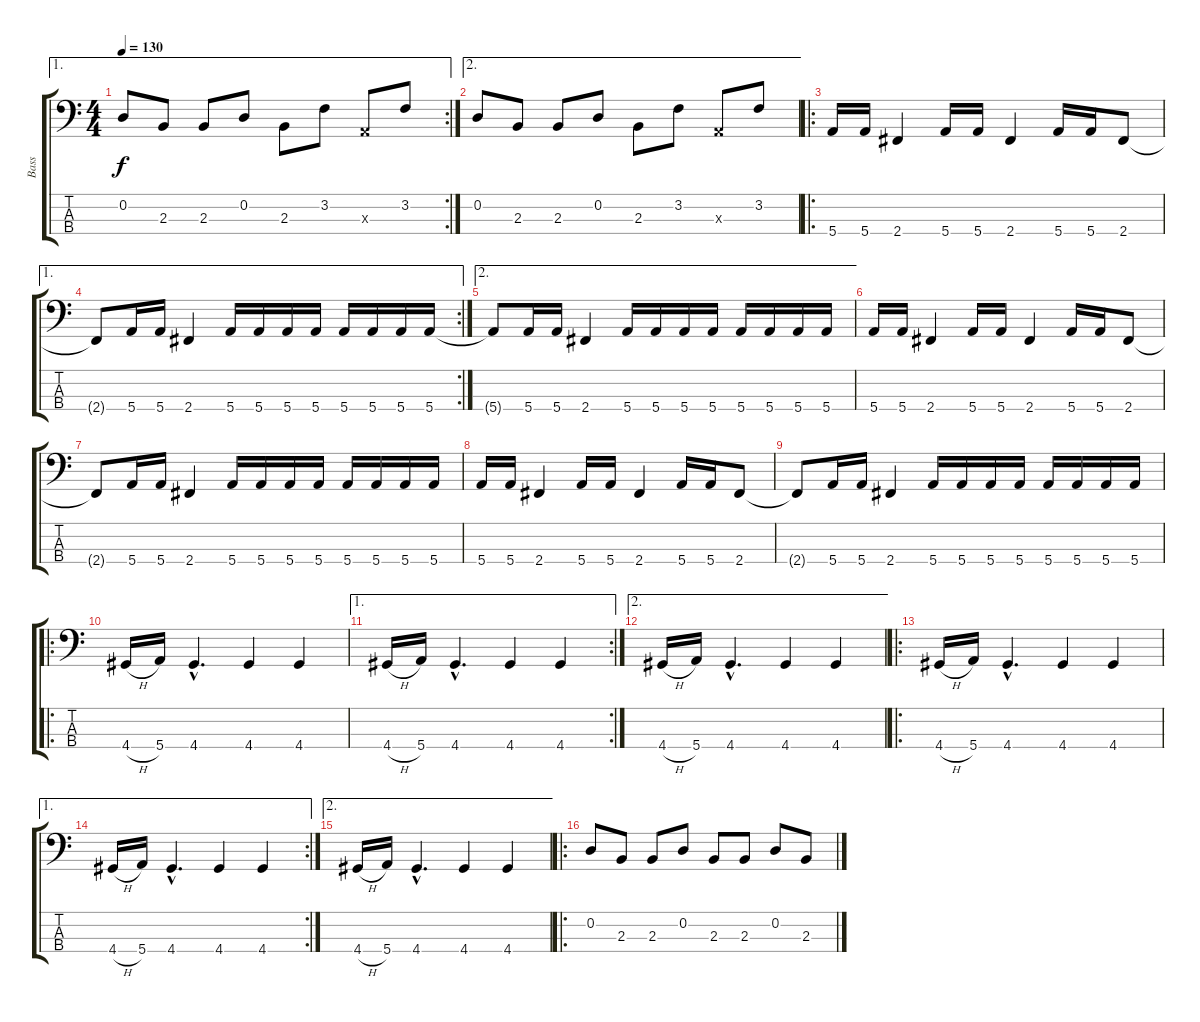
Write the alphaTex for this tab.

\track ("Bass" "Bass") {instrument electricbassfinger}
\staff {score tabs}
\tuning (G2 D2 A1 E1) {hide}
\ae 1
\rc 2
\ts (4 4)
\tempo 130
\clef f4
\ks c
0.2.8{dy f} 2.3.8 2.3.8 0.2.8 2.3.8 3.2.8 0.3{x}.8 3.2.8 |
\ae 2
0.2.8 2.3.8 2.3.8 0.2.8 2.3.8 3.2.8 0.3{x}.8 3.2.8 |
\ro
5.4.16 5.4.16 2.4.4 5.4.16 5.4.16 2.4.4 5.4.16 5.4.16 2.4.8 |
\ae 1
\rc 2
2.4{t}.8 5.4.16 5.4.16 2.4.4 5.4.16 5.4.16 5.4.16 5.4.16 5.4.16 5.4.16 5.4.16 5.4.16 |
\ae 2
5.4{t}.8 5.4.16 5.4.16 2.4.4 5.4.16 5.4.16 5.4.16 5.4.16 5.4.16 5.4.16 5.4.16 5.4.16 |
5.4.16 5.4.16 2.4.4 5.4.16 5.4.16 2.4.4 5.4.16 5.4.16 2.4.8 |
2.4{t}.8 5.4.16 5.4.16 2.4.4 5.4.16 5.4.16 5.4.16 5.4.16 5.4.16 5.4.16 5.4.16 5.4.16 |
5.4.16 5.4.16 2.4.4 5.4.16 5.4.16 2.4.4 5.4.16 5.4.16 2.4.8 |
2.4{t}.8 5.4.16 5.4.16 2.4.4 5.4.16 5.4.16 5.4.16 5.4.16 5.4.16 5.4.16 5.4.16 5.4.16 |
\ro
4.4{h}.16 5.4.16 4.4{hac}.4{d} 4.4.4 4.4.4 |
\ae 1
\rc 2
4.4{h}.16 5.4.16 4.4{hac}.4{d} 4.4.4 4.4.4 |
\ae 2
4.4{h}.16 5.4.16 4.4{hac}.4{d} 4.4.4 4.4.4 |
\ro
4.4{h}.16 5.4.16 4.4{hac}.4{d} 4.4.4 4.4.4 |
\ae 1
\rc 2
4.4{h}.16 5.4.16 4.4{hac}.4{d} 4.4.4 4.4.4 |
\ae 2
4.4{h}.16 5.4.16 4.4{hac}.4{d} 4.4.4 4.4.4 |
\ro
0.2.8 2.3.8 2.3.8 0.2.8 2.3.8 2.3.8 0.2.8 2.3.8
